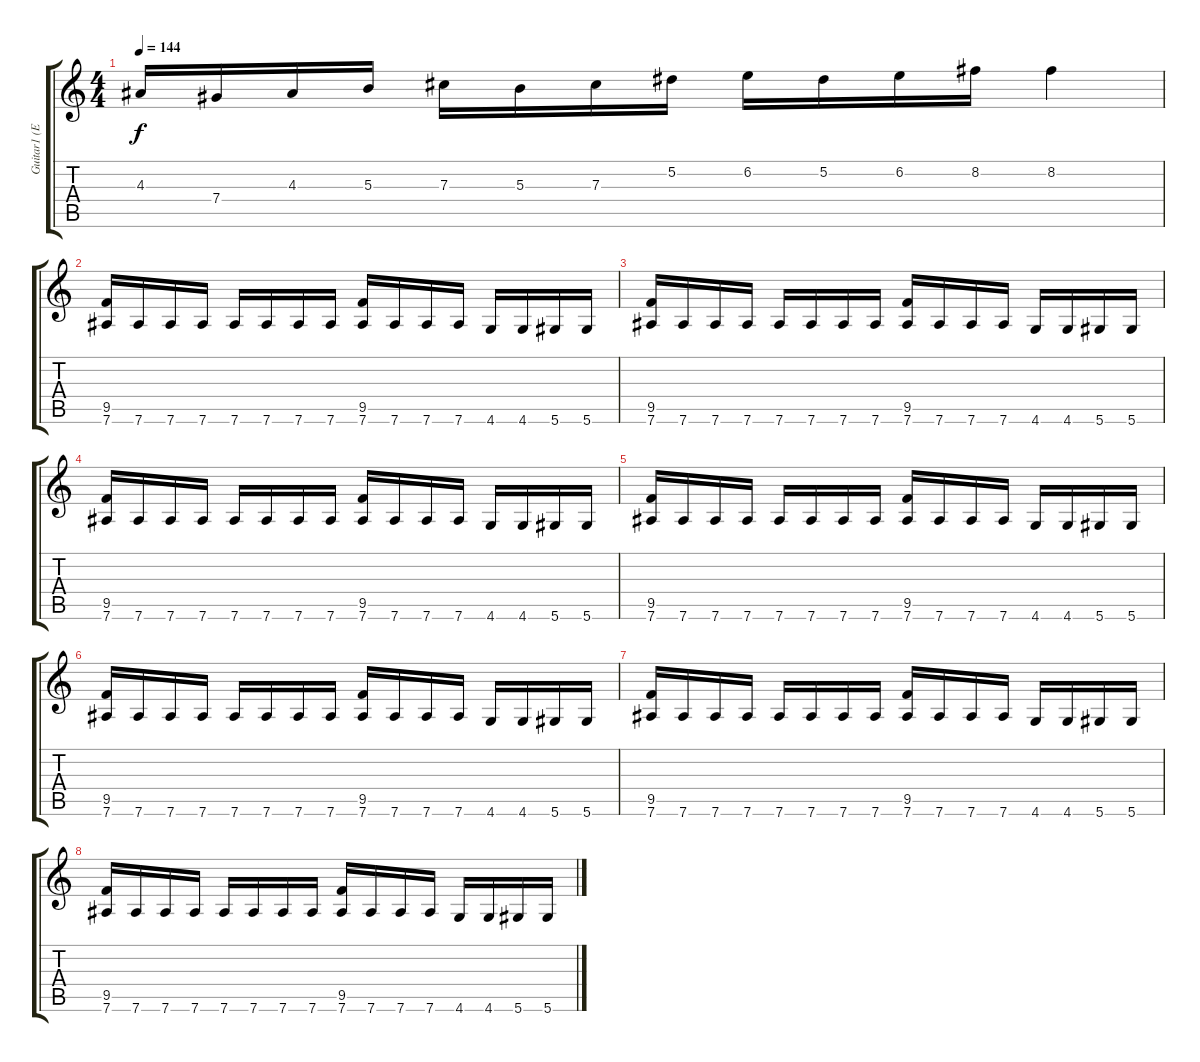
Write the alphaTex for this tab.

\track ("Guitar1 (Eb-tuning)" "Guitar1 (E") {instrument distortionguitar}
\staff {score tabs}
\tuning (Eb4 Bb3 Gb3 Db3 Ab2 Eb2) {hide}
\ts (4 4)
\tempo 144
\clef g2
\ks c
4.3.16{dy f} 7.4.16 4.3.16 5.3.16 7.3.16 5.3.16 7.3.16 5.2.16 6.2.16 5.2.16 6.2.16 8.2.16 8.2.4 |
(9.5 7.6).16 7.6.16 7.6.16 7.6.16 7.6.16 7.6.16 7.6.16 7.6.16 (9.5 7.6).16 7.6.16 7.6.16 7.6.16 4.6.16 4.6.16 5.6.16 5.6.16 |
(9.5 7.6).16 7.6.16 7.6.16 7.6.16 7.6.16 7.6.16 7.6.16 7.6.16 (9.5 7.6).16 7.6.16 7.6.16 7.6.16 4.6.16 4.6.16 5.6.16 5.6.16 |
(9.5 7.6).16 7.6.16 7.6.16 7.6.16 7.6.16 7.6.16 7.6.16 7.6.16 (9.5 7.6).16 7.6.16 7.6.16 7.6.16 4.6.16 4.6.16 5.6.16 5.6.16 |
(9.5 7.6).16 7.6.16 7.6.16 7.6.16 7.6.16 7.6.16 7.6.16 7.6.16 (9.5 7.6).16 7.6.16 7.6.16 7.6.16 4.6.16 4.6.16 5.6.16 5.6.16 |
(9.5 7.6).16 7.6.16 7.6.16 7.6.16 7.6.16 7.6.16 7.6.16 7.6.16 (9.5 7.6).16 7.6.16 7.6.16 7.6.16 4.6.16 4.6.16 5.6.16 5.6.16 |
(9.5 7.6).16 7.6.16 7.6.16 7.6.16 7.6.16 7.6.16 7.6.16 7.6.16 (9.5 7.6).16 7.6.16 7.6.16 7.6.16 4.6.16 4.6.16 5.6.16 5.6.16 |
(9.5 7.6).16 7.6.16 7.6.16 7.6.16 7.6.16 7.6.16 7.6.16 7.6.16 (9.5 7.6).16 7.6.16 7.6.16 7.6.16 4.6.16 4.6.16 5.6.16 5.6.16
